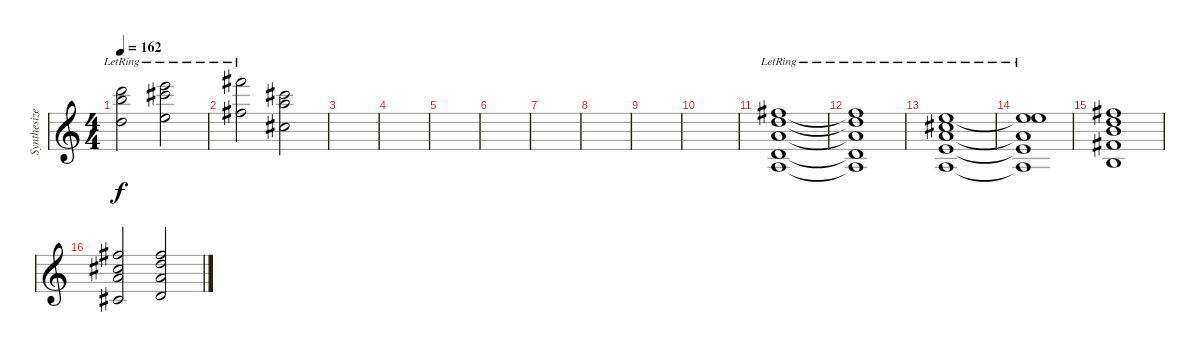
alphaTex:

\track ("Synthesizer" "Synthesize") {instrument stringensemble1}
\staff {score}
\tuning (E4 B3 G3 D3 A2 E2 B1) {hide}
\ts (4 4)
\tempo 162
\clef g2
\ks c
(22.1{lr} 15.2{lr} 28.3{lr}).2{dy f} (24.1{lr} 17.2{lr} 30.3{lr}).2 |
(26.1{lr} 19.2{lr}).2 (21.1 14.2 26.3).2 |
|
|
|
|
|
|
|
|
(14.1{lr} 15.2{lr} 14.3{lr} 12.4{lr} 12.5{lr}).1 |
(14.1{lr t} 15.2{lr t} 14.3{lr t} 12.4{lr t} 12.5{lr t}).1 |
(9.1{lr} 10.2{lr} 9.3{lr} 26.4{lr} 12.5{lr}).1 |
(12.1{lr} 10.2{lr t} 9.3{lr t} 26.4{lr t} 12.5{lr t}).1 |
(14.1 15.2 16.3 16.4 14.5).1 |
(5.1 2.2 18.3 28.4).2 (5.1 3.2 19.3 28.4).2
